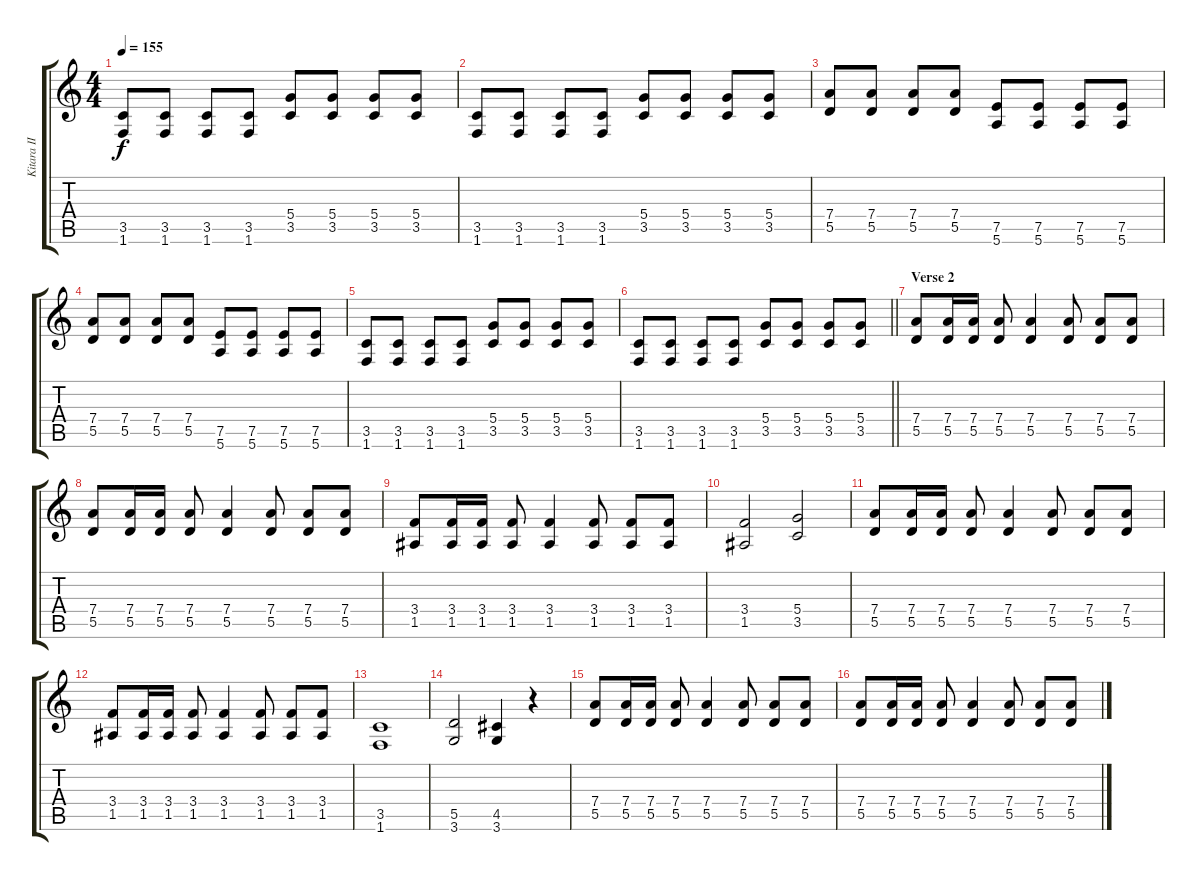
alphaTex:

\track ("Kitara II" "Kitara II") {instrument distortionguitar}
\staff {score tabs}
\tuning (E4 B3 G3 D3 A2 E2) {hide}
\ts (4 4)
\tempo 155
\clef g2
\ks c
(3.5 1.6).8{dy f} (3.5 1.6).8 (3.5 1.6).8 (3.5 1.6).8 (5.4 3.5).8 (5.4 3.5).8 (5.4 3.5).8 (5.4 3.5).8 |
(3.5 1.6).8 (3.5 1.6).8 (3.5 1.6).8 (3.5 1.6).8 (5.4 3.5).8 (5.4 3.5).8 (5.4 3.5).8 (5.4 3.5).8 |
(7.4 5.5).8 (7.4 5.5).8 (7.4 5.5).8 (7.4 5.5).8 (7.5 5.6).8 (7.5 5.6).8 (7.5 5.6).8 (7.5 5.6).8 |
(7.4 5.5).8 (7.4 5.5).8 (7.4 5.5).8 (7.4 5.5).8 (7.5 5.6).8 (7.5 5.6).8 (7.5 5.6).8 (7.5 5.6).8 |
(3.5 1.6).8 (3.5 1.6).8 (3.5 1.6).8 (3.5 1.6).8 (5.4 3.5).8 (5.4 3.5).8 (5.4 3.5).8 (5.4 3.5).8 |
\barLineRight lightlight
(3.5 1.6).8 (3.5 1.6).8 (3.5 1.6).8 (3.5 1.6).8 (5.4 3.5).8 (5.4 3.5).8 (5.4 3.5).8 (5.4 3.5).8 |
\section ("" "Verse 2")
(7.4 5.5).8 (7.4 5.5).16 (7.4 5.5).16 (7.4 5.5).8 (7.4 5.5).4 (7.4 5.5).8 (7.4 5.5).8 (7.4 5.5).8 |
(7.4 5.5).8 (7.4 5.5).16 (7.4 5.5).16 (7.4 5.5).8 (7.4 5.5).4 (7.4 5.5).8 (7.4 5.5).8 (7.4 5.5).8 |
(3.4 1.5).8 (3.4 1.5).16 (3.4 1.5).16 (3.4 1.5).8 (3.4 1.5).4 (3.4 1.5).8 (3.4 1.5).8 (3.4 1.5).8 |
(3.4 1.5).2 (5.4 3.5).2 |
(7.4 5.5).8 (7.4 5.5).16 (7.4 5.5).16 (7.4 5.5).8 (7.4 5.5).4 (7.4 5.5).8 (7.4 5.5).8 (7.4 5.5).8 |
(3.4 1.5).8 (3.4 1.5).16 (3.4 1.5).16 (3.4 1.5).8 (3.4 1.5).4 (3.4 1.5).8 (3.4 1.5).8 (3.4 1.5).8 |
(3.5 1.6).1 |
(5.5 3.6).2 (4.5 3.6).4 r.4 |
(7.4 5.5).8 (7.4 5.5).16 (7.4 5.5).16 (7.4 5.5).8 (7.4 5.5).4 (7.4 5.5).8 (7.4 5.5).8 (7.4 5.5).8 |
(7.4 5.5).8 (7.4 5.5).16 (7.4 5.5).16 (7.4 5.5).8 (7.4 5.5).4 (7.4 5.5).8 (7.4 5.5).8 (7.4 5.5).8
